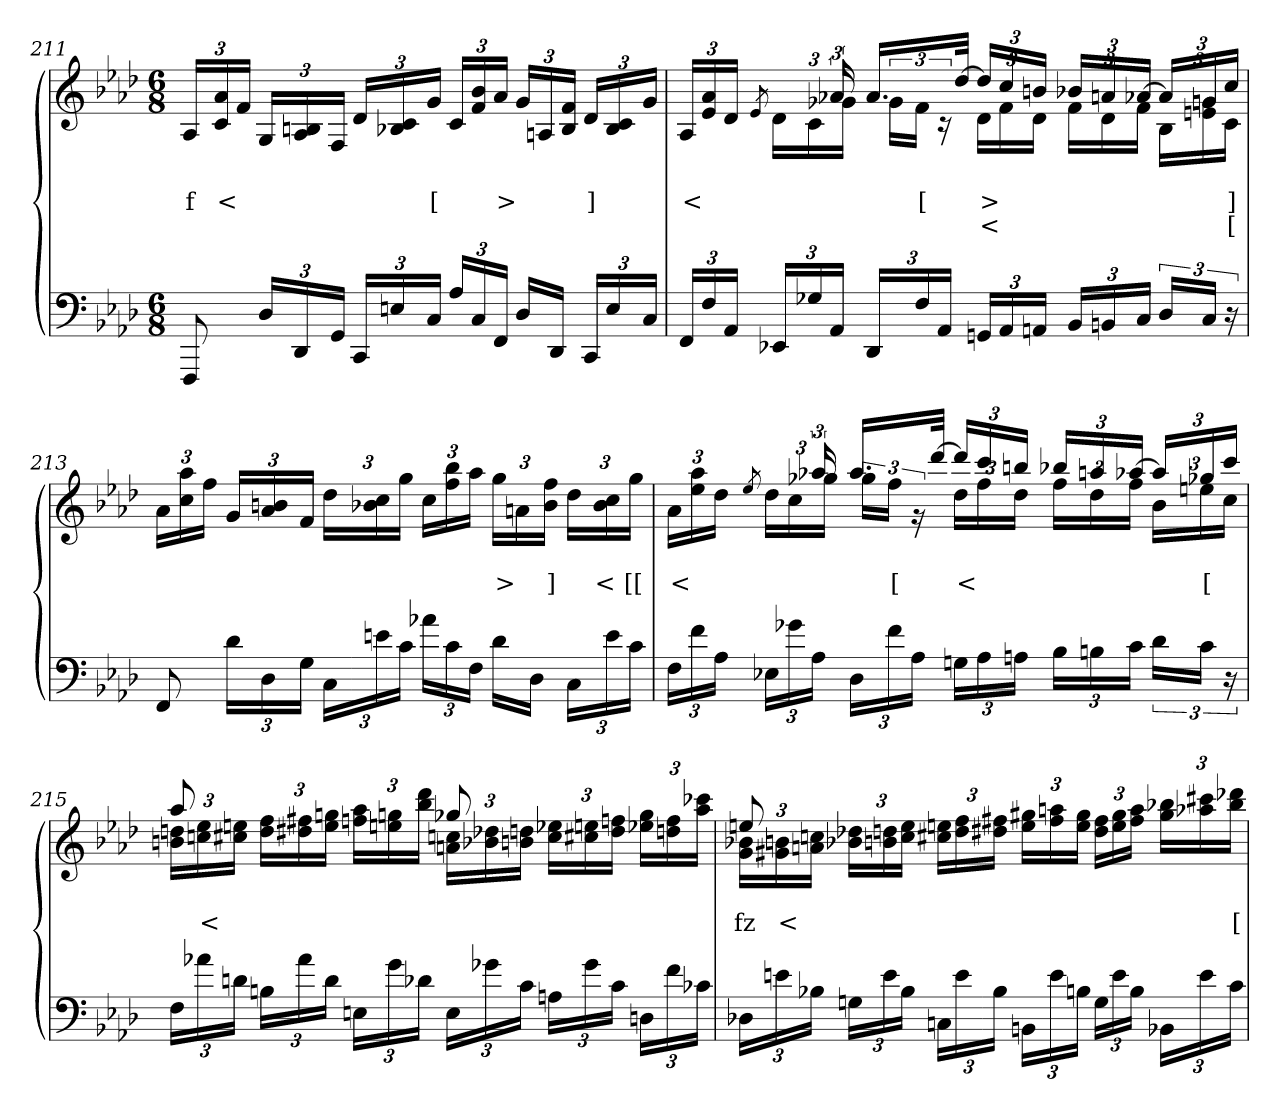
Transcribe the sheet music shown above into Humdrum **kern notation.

**kern	**kern	**text	**text	**text
*part2	*part1	*part1	*part1	*part1
*staff2	*staff1	*staff1	*staff1	*staff1
*clefF4	*clefG2	*	*	*
*k[b-e-a-d-]	*k[b-e-a-d-]	*	*	*
*M6/8	*M6/8	*	*	*
=211	=211	=211	=211	=211
8FFF/	24A-LL	.	f	.
.	24a- 24c	.	<	.
.	24fJJ	.	.	.
24D-LL	24GLL	.	.	.
24DD-	24Bn 24A-	.	.	.
24GGJJ	24FJJ	.	.	.
24CCLL	24d-LL	.	.	.
24En	24c 24B-X	.	.	.
24CJJ	24gJJ	.	[	.
24A-LL	24cLL	.	.	.
24C	24b- 24f	.	.	.
24FFJJ	24a-JJ	.	>	.
16D-LL	24gLL	.	.	.
.	24An	.	.	.
16DD-JJ	.	.	.	.
.	24f 24B-JJ	.	.	.
24CCLL	24d-LL	.	]	.
24E	24c 24B-	.	.	.
24CJJ	24gJJ	.	.	.
=212	=212	=212	=212	=212
*	*^	*	*	*
24FFLL	24%5ryy	24A-LL	.	<	.
24F	.	24a- 24e-	.	.	.
24AA-JJ	.	24d-JJ	.	.	.
.	.	8qe-	.	.	.
24EE-XLL	.	24d-LL	.	.	.
24G-X	.	24c	.	.	.
24AA-JJ	24a-X	24g-XJJ	.	.	.
24DD-LL	16.a-LL	24g-LL	.	.	.
24F	.	24fJJ	.	[	.
24AA-JJ	.	24r	.	.	.
.	[32dd-JJk	.	.	.	.
24GGnLL	24dd-LL]	24d-LL	.	>	<
24AA-	24cc	24f	.	.	.
24AAnJJ	24bnJJ	24d-JJ	.	.	.
24BB-LL	24b-XLL	24fLL	.	.	.
24BBn	24an	24d-	.	.	.
24CJJ	[24a-XJJ	24fJJ	.	.	.
24D-LL	24a-LL]	24B-LL	.	.	.
24CJJ	24gn	24gn 24en	.	.	.
24r	24ccJJ	24cJJ	.	]	[
*	*v	*v	*	*	*
=213	=213	=213	=213	=213
8FF	24a-LL	.	.	.
.	24aa- 24cc	.	.	.
.	24ffJJ	.	.	.
24d-LL	24gLL	.	.	.
24D-	24bn 24a-	.	.	.
24GJJ	24fJJ	.	.	.
24CLL	24dd-LL	.	.	.
24en	24cc 24b-X	.	.	.
24cJJ	24ggJJ	.	.	.
24a-XLL	24ccLL	.	.	.
24c	24bb- 24ff	.	.	.
24FJJ	24aa-JJ	.	.	.
16d-LL	24ggLL	.	>	.
.	24an	.	.	.
16D-JJ	.	.	.	.
.	24ff 24b-JJ	.	]	.
24CLL	24dd-LL	.	.	.
24e	24cc 24b-	.	<	.
24cJJ	24ggJJ	.	[[	.
=214	=214	=214	=214	=214
*	*^	*	*	*
24FLL	24%5ryy	24a-LL	.	<	.
24f	.	24aa- 24ee-	.	.	.
24A-JJ	.	24dd-JJ	.	.	.
.	.	8qee-	.	.	.
24E-XLL	.	24dd-LL	.	.	.
24g-X	.	24cc	.	.	.
24A-JJ	24aa-X	24gg-JJ	.	.	.
24D-LL	16.aa-LL	24gg-LL	.	.	.
24f	.	24ffJJ	.	[	.
24A-JJ	.	24r	.	.	.
.	[32ddd-JJk	.	.	.	.
24GnLL	24ddd-LL]	24dd-LL	.	<	.
24A-	24ccc	24ff	.	.	.
24AnJJ	24bbnJJ	24dd-JJ	.	.	.
24B-LL	24bb-XLL	24ffLL	.	.	.
24Bn	24aan	24dd-	.	.	.
24cJJ	[24aa-XJJ	24ffJJ	.	.	.
24d-LL	24aa-LL]	24b-LL	.	.	.
24cJJ	24gg-X	24een	.	[	.
24r	24cccJJ	24ccJJ	.	.	.
=215	=215	=215	=215	=215	=215
24FLL	8aa-	24ddn 24bnLL	.	.	.
24a-X	.	24ee- 24ccn	.	<	.
24dnJJ	.	24een 24cc#XJJ	.	.	.
24BnLL	8ryy	24ff 24ddLL	.	.	.
24a-	.	24ff#X 24dd#X	.	.	.
24dJJ	.	24ggn 24eeJJ	.	.	.
24EnLL	24aa- 24ffnLL	8ryy	.	.	.
24g	24ggn 24een	.	.	.	.
24d-XJJ	24ddd- 24bb-JJ	.	.	.	.
24ELL	8gg-X	24ccn 24anLL	.	.	.
24g-X	.	24dd-X 24b-X	.	.	.
24cJJ	.	24ddn 24bnJJ	.	.	.
24AnLL	8ryy	24ee-X 24ccLL	.	.	.
24g-	.	24een 24cc#X	.	.	.
24cJJ	.	24ffn 24ddJJ	.	.	.
24DnLL	24gg- 24ee-XLL	8ryy	.	.	.
24f	24ff 24ddn	.	.	.	.
24c-XJJ	24ccc-X 24aa-JJ	.	.	.	.
=216	=216	=216	=216	=216	=216
24D-XLL	8een	24b-X 24gLL	.	fz	.
24en	.	24bn 24g#X	.	<	.
24B-XJJ	.	24ccn 24anJJ	.	.	.
24GnLL	2ryy	24dd-X 24b-XLL	.	.	.
24e	.	24ddn 24bn	.	.	.
24B-JJ	.	24ee 24ccJJ	.	.	.
24CnLL	.	24een 24cc#XLL	.	.	.
24e	.	24ff 24dd	.	.	.
24B-JJ	.	24ff#X 24dd#XJJ	.	.	.
24BBnLL	.	24gg# 24eeLL	.	.	.
24e	.	24aan 24ff#	.	.	.
24BnJJ	.	24gg# 24eeJJ	.	.	.
24GLL	.	24ff# 24dd#LL	.	.	.
24e	.	24gg# 24ee	.	.	.
24BJJ	.	24aa 24ff#JJ	.	.	.
24BB-XLL	8ryy	24bb-X 24gg#LL	.	.	.
24e	.	24ccc# 24aa-X	.	.	.
24cJJ	.	24ddd-X 24bb-JJ	.	[	.
*	*v	*v	*	*	*
=	=	=	=	=
*-	*-	*-	*-	*-
